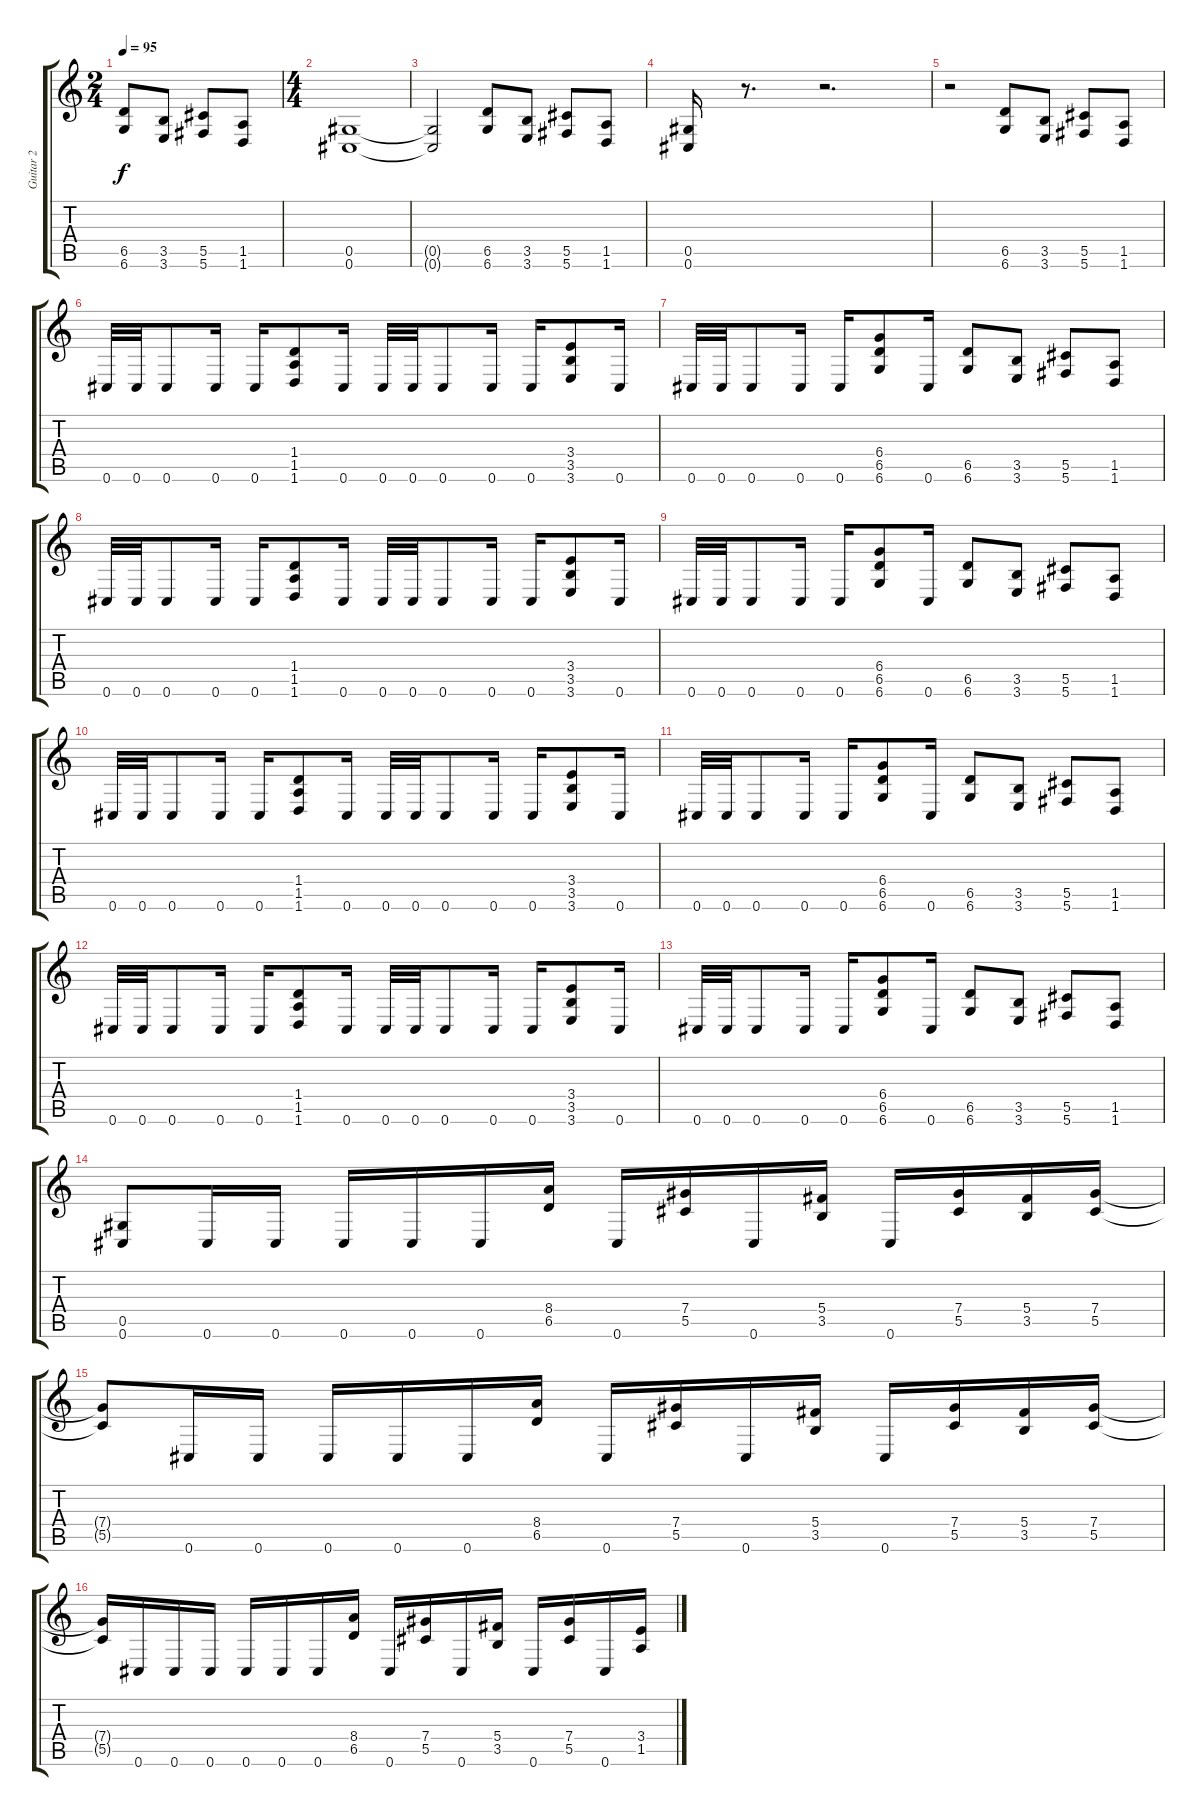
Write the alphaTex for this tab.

\track ("Guitar 2" "Guitar 2") {instrument distortionguitar}
\staff {score tabs}
\tuning (Eb4 Bb3 Gb3 Db3 Ab2 Db2) {hide}
\ts (2 4)
\tempo 95
\clef g2
\ks c
(6.5 6.6).8{dy f instrument distortionguitar} (3.5 3.6).8 (5.5 5.6).8 (1.5 1.6).8 |
\ts (4 4)
(0.5 0.6).1 |
(0.5{t} 0.6{t}).2 (6.5 6.6).8 (3.5 3.6).8 (5.5 5.6).8 (1.5 1.6).8 |
(0.5 0.6).16 r.8{d} r.2{d} |
r.2 (6.5 6.6).8 (3.5 3.6).8 (5.5 5.6).8 (1.5 1.6).8 |
0.6.32 0.6.32 0.6.8 0.6.16 0.6.16 (1.4 1.5 1.6).8 0.6.16 0.6.32 0.6.32 0.6.8 0.6.16 0.6.16 (3.4 3.5 3.6).8 0.6.16 |
0.6.32 0.6.32 0.6.8 0.6.16 0.6.16 (6.4 6.5 6.6).8 0.6.16 (6.5 6.6).8 (3.5 3.6).8 (5.5 5.6).8 (1.5 1.6).8 |
0.6.32 0.6.32 0.6.8 0.6.16 0.6.16 (1.4 1.5 1.6).8 0.6.16 0.6.32 0.6.32 0.6.8 0.6.16 0.6.16 (3.4 3.5 3.6).8 0.6.16 |
0.6.32 0.6.32 0.6.8 0.6.16 0.6.16 (6.4 6.5 6.6).8 0.6.16 (6.5 6.6).8 (3.5 3.6).8 (5.5 5.6).8 (1.5 1.6).8 |
0.6.32 0.6.32 0.6.8 0.6.16 0.6.16 (1.4 1.5 1.6).8 0.6.16 0.6.32 0.6.32 0.6.8 0.6.16 0.6.16 (3.4 3.5 3.6).8 0.6.16 |
0.6.32 0.6.32 0.6.8 0.6.16 0.6.16 (6.4 6.5 6.6).8 0.6.16 (6.5 6.6).8 (3.5 3.6).8 (5.5 5.6).8 (1.5 1.6).8 |
0.6.32 0.6.32 0.6.8 0.6.16 0.6.16 (1.4 1.5 1.6).8 0.6.16 0.6.32 0.6.32 0.6.8 0.6.16 0.6.16 (3.4 3.5 3.6).8 0.6.16 |
0.6.32 0.6.32 0.6.8 0.6.16 0.6.16 (6.4 6.5 6.6).8 0.6.16 (6.5 6.6).8 (3.5 3.6).8 (5.5 5.6).8 (1.5 1.6).8 |
(0.5 0.6).8 0.6.16 0.6.16 0.6.16 0.6.16 0.6.16 (8.4 6.5).16 0.6.16 (7.4 5.5).16 0.6.16 (5.4 3.5).16 0.6.16 (7.4 5.5).16 (5.4 3.5).16 (7.4 5.5).16 |
(7.4{t} 5.5{t}).8 0.6.16 0.6.16 0.6.16 0.6.16 0.6.16 (8.4 6.5).16 0.6.16 (7.4 5.5).16 0.6.16 (5.4 3.5).16 0.6.16 (7.4 5.5).16 (5.4 3.5).16 (7.4 5.5).16 |
(7.4{t} 5.5{t}).16 0.6.16 0.6.16 0.6.16 0.6.16 0.6.16 0.6.16 (8.4 6.5).16 0.6.16 (7.4 5.5).16 0.6.16 (5.4 3.5).16 0.6.16 (7.4 5.5).16 0.6.16 (3.4 1.5).16
